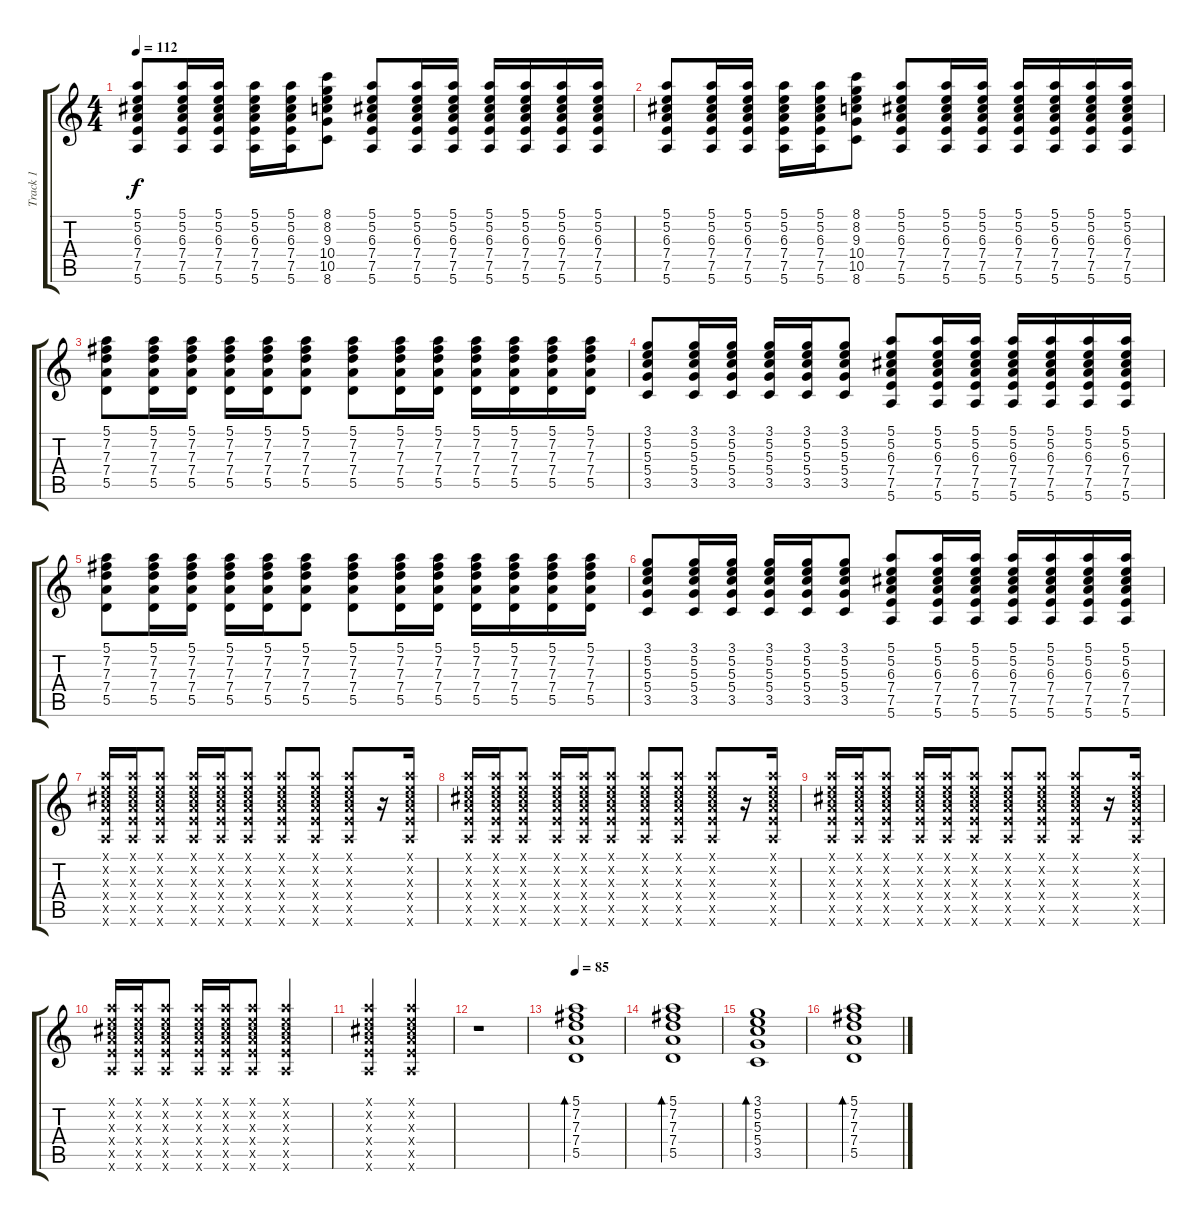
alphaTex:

\track ("Track 1" "Track 1") {instrument overdrivenguitar}
\staff {score tabs}
\tuning (E4 B3 G3 D3 A2 E2) {hide}
\ts (4 4)
\tempo 112
\clef g2
\ks c
(5.1 5.2 6.3 7.4 7.5 5.6).8{dy f} (5.1 5.2 6.3 7.4 7.5 5.6).16 (5.1 5.2 6.3 7.4 7.5 5.6).16 (5.1 5.2 6.3 7.4 7.5 5.6).16 (5.1 5.2 6.3 7.4 7.5 5.6).16 (8.1 8.2 9.3 10.4 10.5 8.6).8 (5.1 5.2 6.3 7.4 7.5 5.6).8 (5.1 5.2 6.3 7.4 7.5 5.6).16 (5.1 5.2 6.3 7.4 7.5 5.6).16 (5.1 5.2 6.3 7.4 7.5 5.6).16 (5.1 5.2 6.3 7.4 7.5 5.6).16 (5.1 5.2 6.3 7.4 7.5 5.6).16 (5.1 5.2 6.3 7.4 7.5 5.6).16 |
(5.1 5.2 6.3 7.4 7.5 5.6).8 (5.1 5.2 6.3 7.4 7.5 5.6).16 (5.1 5.2 6.3 7.4 7.5 5.6).16 (5.1 5.2 6.3 7.4 7.5 5.6).16 (5.1 5.2 6.3 7.4 7.5 5.6).16 (8.1 8.2 9.3 10.4 10.5 8.6).8 (5.1 5.2 6.3 7.4 7.5 5.6).8 (5.1 5.2 6.3 7.4 7.5 5.6).16 (5.1 5.2 6.3 7.4 7.5 5.6).16 (5.1 5.2 6.3 7.4 7.5 5.6).16 (5.1 5.2 6.3 7.4 7.5 5.6).16 (5.1 5.2 6.3 7.4 7.5 5.6).16 (5.1 5.2 6.3 7.4 7.5 5.6).16 |
(5.1 7.2 7.3 7.4 5.5).8 (5.1 7.2 7.3 7.4 5.5).16 (5.1 7.2 7.3 7.4 5.5).16 (5.1 7.2 7.3 7.4 5.5).16 (5.1 7.2 7.3 7.4 5.5).16 (5.1 7.2 7.3 7.4 5.5).8 (5.1 7.2 7.3 7.4 5.5).8 (5.1 7.2 7.3 7.4 5.5).16 (5.1 7.2 7.3 7.4 5.5).16 (5.1 7.2 7.3 7.4 5.5).16 (5.1 7.2 7.3 7.4 5.5).16 (5.1 7.2 7.3 7.4 5.5).16 (5.1 7.2 7.3 7.4 5.5).16 |
(3.1 5.2 5.3 5.4 3.5).8 (3.1 5.2 5.3 5.4 3.5).16 (3.1 5.2 5.3 5.4 3.5).16 (3.1 5.2 5.3 5.4 3.5).16 (3.1 5.2 5.3 5.4 3.5).16 (3.1 5.2 5.3 5.4 3.5).8 (5.1 5.2 6.3 7.4 7.5 5.6).8 (5.1 5.2 6.3 7.4 7.5 5.6).16 (5.1 5.2 6.3 7.4 7.5 5.6).16 (5.1 5.2 6.3 7.4 7.5 5.6).16 (5.1 5.2 6.3 7.4 7.5 5.6).16 (5.1 5.2 6.3 7.4 7.5 5.6).16 (5.1 5.2 6.3 7.4 7.5 5.6).16 |
(5.1 7.2 7.3 7.4 5.5).8 (5.1 7.2 7.3 7.4 5.5).16 (5.1 7.2 7.3 7.4 5.5).16 (5.1 7.2 7.3 7.4 5.5).16 (5.1 7.2 7.3 7.4 5.5).16 (5.1 7.2 7.3 7.4 5.5).8 (5.1 7.2 7.3 7.4 5.5).8 (5.1 7.2 7.3 7.4 5.5).16 (5.1 7.2 7.3 7.4 5.5).16 (5.1 7.2 7.3 7.4 5.5).16 (5.1 7.2 7.3 7.4 5.5).16 (5.1 7.2 7.3 7.4 5.5).16 (5.1 7.2 7.3 7.4 5.5).16 |
(3.1 5.2 5.3 5.4 3.5).8 (3.1 5.2 5.3 5.4 3.5).16 (3.1 5.2 5.3 5.4 3.5).16 (3.1 5.2 5.3 5.4 3.5).16 (3.1 5.2 5.3 5.4 3.5).16 (3.1 5.2 5.3 5.4 3.5).8 (5.1 5.2 6.3 7.4 7.5 5.6).8 (5.1 5.2 6.3 7.4 7.5 5.6).16 (5.1 5.2 6.3 7.4 7.5 5.6).16 (5.1 5.2 6.3 7.4 7.5 5.6).16 (5.1 5.2 6.3 7.4 7.5 5.6).16 (5.1 5.2 6.3 7.4 7.5 5.6).16 (5.1 5.2 6.3 7.4 7.5 5.6).16 |
(5.1{x} 5.2{x} 6.3{x} 7.4{x} 7.5{x} 5.6{x}).16 (5.1{x} 5.2{x} 6.3{x} 7.4{x} 7.5{x} 5.6{x}).16 (5.1{x} 5.2{x} 6.3{x} 7.4{x} 7.5{x} 5.6{x}).8 (5.1{x} 5.2{x} 6.3{x} 7.4{x} 7.5{x} 5.6{x}).16 (5.1{x} 5.2{x} 6.3{x} 7.4{x} 7.5{x} 5.6{x}).16 (5.1{x} 5.2{x} 6.3{x} 7.4{x} 7.5{x} 5.6{x}).8 (5.1{x} 5.2{x} 6.3{x} 7.4{x} 7.5{x} 5.6{x}).8 (5.1{x} 5.2{x} 6.3{x} 7.4{x} 7.5{x} 5.6{x}).8 (5.1{x} 5.2{x} 6.3{x} 7.4{x} 7.5{x} 5.6{x}).8 r.16 (5.1{x} 5.2{x} 6.3{x} 7.4{x} 7.5{x} 5.6{x}).16 |
(5.1{x} 5.2{x} 6.3{x} 7.4{x} 7.5{x} 5.6{x}).16 (5.1{x} 5.2{x} 6.3{x} 7.4{x} 7.5{x} 5.6{x}).16 (5.1{x} 5.2{x} 6.3{x} 7.4{x} 7.5{x} 5.6{x}).8 (5.1{x} 5.2{x} 6.3{x} 7.4{x} 7.5{x} 5.6{x}).16 (5.1{x} 5.2{x} 6.3{x} 7.4{x} 7.5{x} 5.6{x}).16 (5.1{x} 5.2{x} 6.3{x} 7.4{x} 7.5{x} 5.6{x}).8 (5.1{x} 5.2{x} 6.3{x} 7.4{x} 7.5{x} 5.6{x}).8 (5.1{x} 5.2{x} 6.3{x} 7.4{x} 7.5{x} 5.6{x}).8 (5.1{x} 5.2{x} 6.3{x} 7.4{x} 7.5{x} 5.6{x}).8 r.16 (5.1{x} 5.2{x} 6.3{x} 7.4{x} 7.5{x} 5.6{x}).16 |
(5.1{x} 5.2{x} 6.3{x} 7.4{x} 7.5{x} 5.6{x}).16 (5.1{x} 5.2{x} 6.3{x} 7.4{x} 7.5{x} 5.6{x}).16 (5.1{x} 5.2{x} 6.3{x} 7.4{x} 7.5{x} 5.6{x}).8 (5.1{x} 5.2{x} 6.3{x} 7.4{x} 7.5{x} 5.6{x}).16 (5.1{x} 5.2{x} 6.3{x} 7.4{x} 7.5{x} 5.6{x}).16 (5.1{x} 5.2{x} 6.3{x} 7.4{x} 7.5{x} 5.6{x}).8 (5.1{x} 5.2{x} 6.3{x} 7.4{x} 7.5{x} 5.6{x}).8 (5.1{x} 5.2{x} 6.3{x} 7.4{x} 7.5{x} 5.6{x}).8 (5.1{x} 5.2{x} 6.3{x} 7.4{x} 7.5{x} 5.6{x}).8 r.16 (5.1{x} 5.2{x} 6.3{x} 7.4{x} 7.5{x} 5.6{x}).16 |
(5.1{x} 5.2{x} 6.3{x} 7.4{x} 7.5{x} 5.6{x}).16 (5.1{x} 5.2{x} 6.3{x} 7.4{x} 7.5{x} 5.6{x}).16 (5.1{x} 5.2{x} 6.3{x} 7.4{x} 7.5{x} 5.6{x}).8 (5.1{x} 5.2{x} 6.3{x} 7.4{x} 7.5{x} 5.6{x}).16 (5.1{x} 5.2{x} 6.3{x} 7.4{x} 7.5{x} 5.6{x}).16 (5.1{x} 5.2{x} 6.3{x} 7.4{x} 7.5{x} 5.6{x}).8 (5.1{x} 5.2{x} 6.3{x} 7.4{x} 7.5{x} 5.6{x}).2 |
(5.1{x} 5.2{x} 6.3{x} 7.4{x} 7.5{x} 5.6{x}).2 (5.1{x} 5.2{x} 6.3{x} 7.4{x} 7.5{x} 5.6{x}).2 |
r.1 |
\tempo 85
(5.1 7.2 7.3 7.4 5.5).1{bd 240 instrument electricguitarclean} |
(5.1 7.2 7.3 7.4 5.5).1{bd 240} |
(3.1 5.2 5.3 5.4 3.5).1{bd 240} |
(5.1 7.2 7.3 7.4 5.5).1{bd 240}
